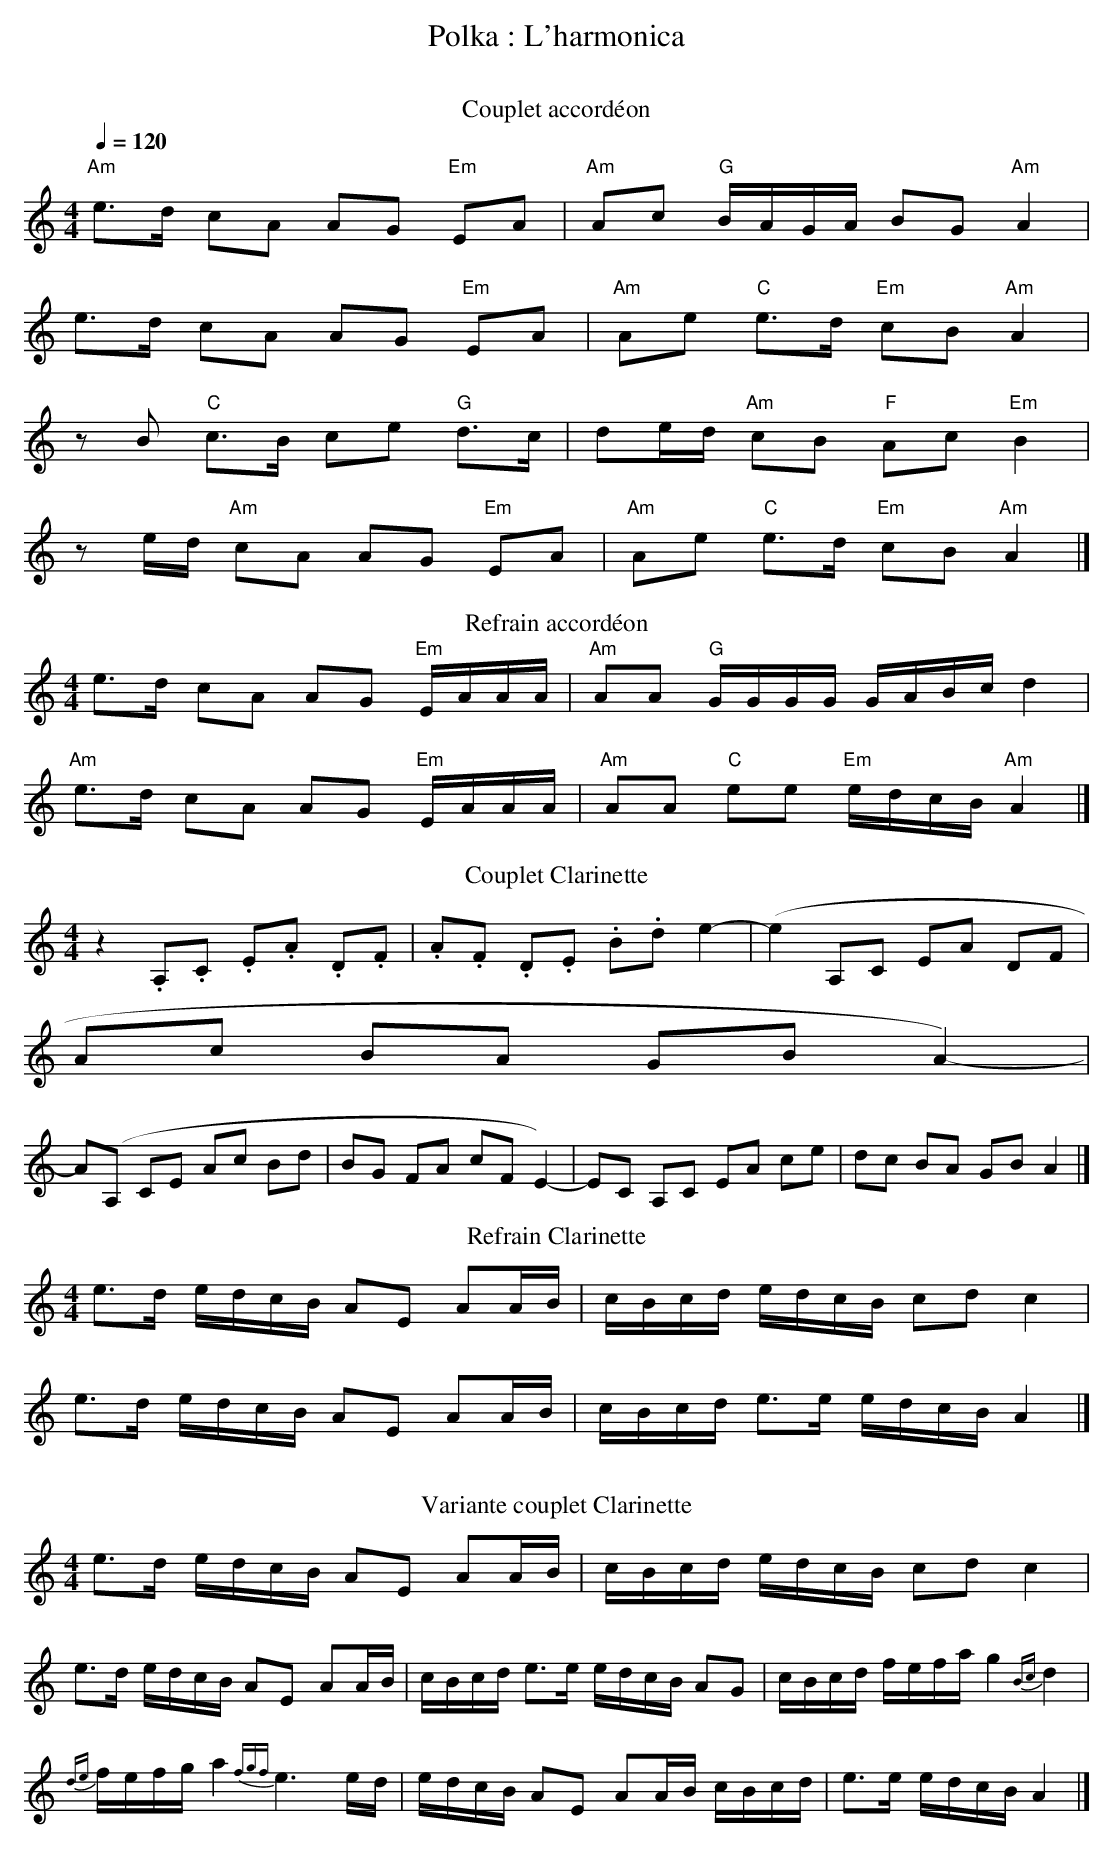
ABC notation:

X:1
T:Polka : L'harmonica
C:
K:C
T:Couplet accordéon
Q:1/4=120
M:4/4
L:1/16
K:C
"Am"e3d c2A2 A2G2 "Em"E2A2 | "Am"A2c2 "G"BAGA B2G2 "Am"A4 |
e3d c2A2 A2G2 "Em"E2A2 | "Am"A2e2 "C"e3d "Em"c2B2 "Am"A4 |
z2 B2 "C"c3B c2e2 "G"d3c | d2ed "Am"c2B2 "F"A2c2 "Em"B4 |
z2 ed "Am"c2A2 A2G2 "Em"E2A2 | "Am"A2e2 "C"e3d "Em"c2B2 "Am"A4 |]
T:Refrain accordéon
e3d c2A2 A2G2 "Em"EAAA | "Am"A2A2 "G"GGGG GABc d4 |
"Am"e3d c2A2 A2G2 "Em"EAAA | "Am"A2A2 "C"e2e2 "Em"edcB "Am"A4 |]
T:Couplet Clarinette
L:1/8
z2 .A,.C .E.A .D.F | .A.F .D.E .B.d e2- | (e2A,C EA DF |
Ac BA GBA2)- |
A(A, CE Ac Bd | BG FA cFE2)- | EC A,C EA ce | dc BA GB A2 |]
T:Refrain Clarinette
L:1/16
e3d edcB A2E2 A2AB | cBcd edcB c2d2 c4 |
e3d edcB A2E2 A2AB | cBcd e3e edcB A4 |]
T:Variante couplet Clarinette
e3d edcB A2E2 A2AB | cBcd edcB c2d2 c4 |
e3d edcB A2E2 A2AB | cBcd e3e edcB A2G2 | cBcd fefa g4 {Bc}d4 |
{de}fefg a4 {fgf}e6 ed |  edcB A2E2 A2AB cBcd | e3e edcB A4 |]
